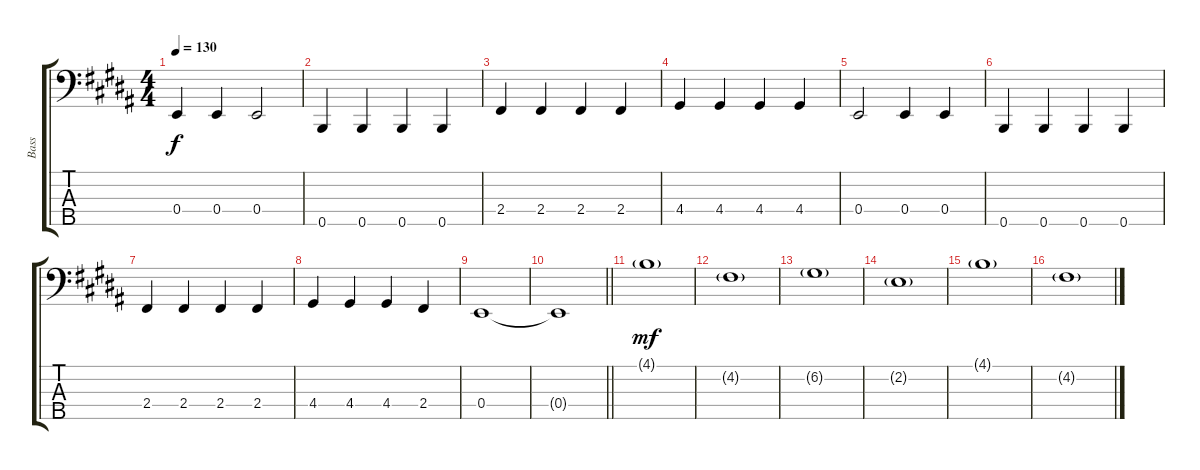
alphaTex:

\track ("Bass" "Bass") {instrument electricbassfinger}
\staff {score tabs}
\tuning (G2 D2 A1 E1 B0) {hide}
\ts (4 4)
\tempo 130
\clef f4
\ks b
0.4.4{dy f} 0.4.4 0.4.2 |
0.5.4 0.5.4 0.5.4 0.5.4 |
2.4.4 2.4.4 2.4.4 2.4.4 |
4.4.4 4.4.4 4.4.4 4.4.4 |
0.4.2 0.4.4 0.4.4 |
0.5.4 0.5.4 0.5.4 0.5.4 |
2.4.4 2.4.4 2.4.4 2.4.4 |
4.4.4 4.4.4 4.4.4 2.4.4 |
0.4.1 |
\barLineRight lightlight
0.4{t}.1 |
4.1{g}.1{dy mf} |
4.2{g}.1 |
6.2{g}.1 |
2.2{g}.1 |
4.1{g}.1 |
4.2{g}.1
